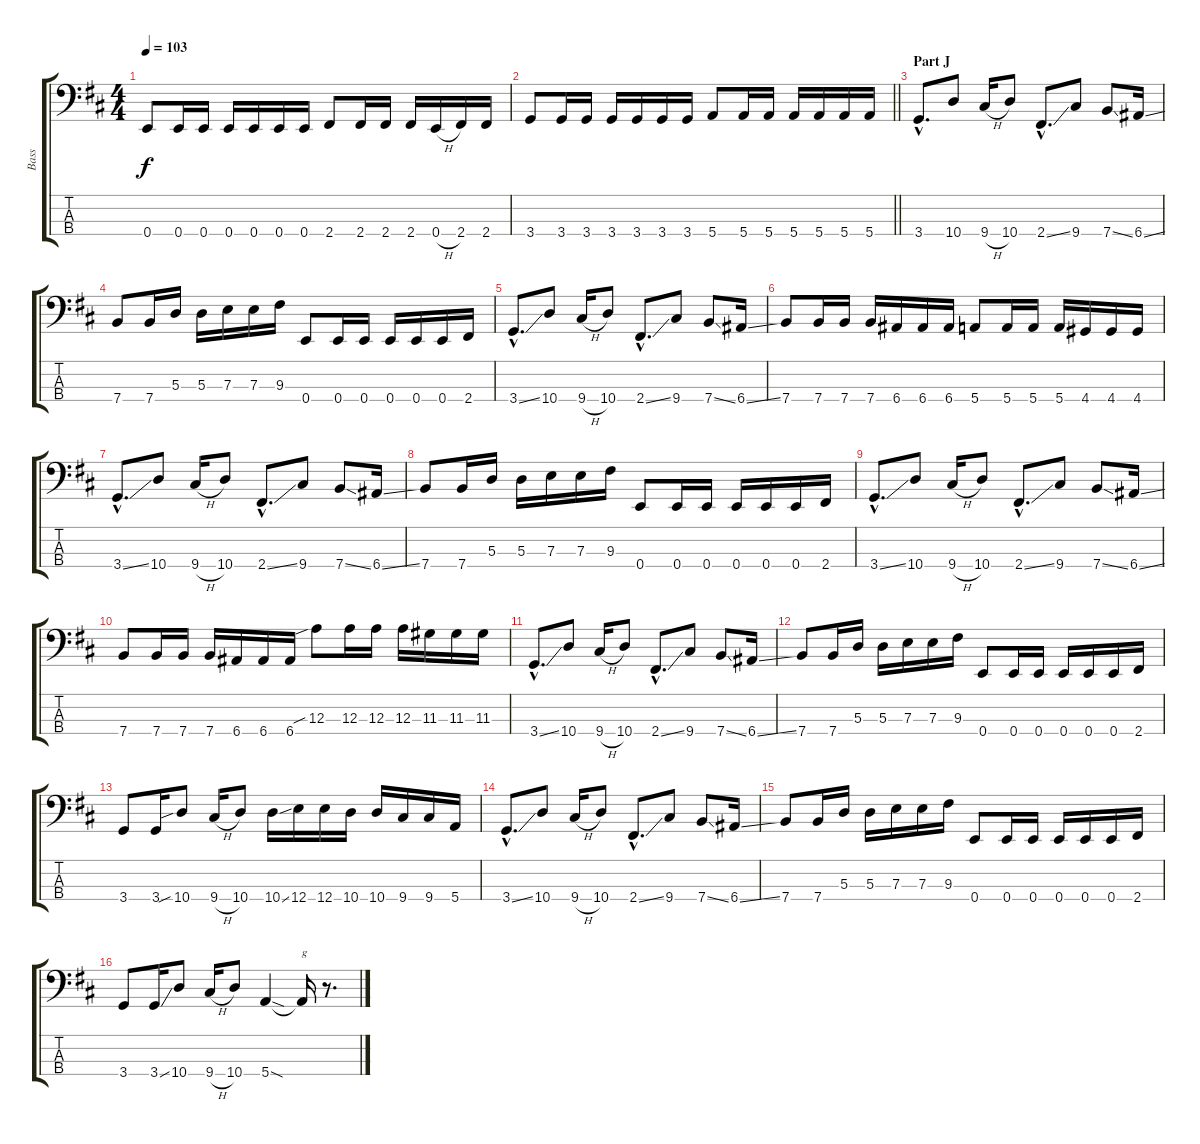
\track ("Bass" "Bass") {instrument electricbasspick}
\staff {score tabs}
\tuning (G2 D2 A1 E1) {hide}
\ts (4 4)
\tempo 103
\clef f4
\ks d
0.4.8{dy f} 0.4.16 0.4.16 0.4.16 0.4.16 0.4.16 0.4.16 2.4.8 2.4.16 2.4.16 2.4.16 0.4{h}.16 2.4.16 2.4.16 |
\barLineRight lightlight
3.4.8 3.4.16 3.4.16 3.4.16 3.4.16 3.4.16 3.4.16 5.4.8 5.4.16 5.4.16 5.4.16 5.4.16 5.4.16 5.4.16 |
\section ("" "Part J")
3.4{hac}.8{d} 10.4.8 9.4{h}.16 10.4.8 2.4{ss hac}.8{d} 9.4.8 7.4{ss}.8 6.4{ss}.16 |
7.4.8 7.4.16 5.3.16 5.3.16 7.3.16 7.3.16 9.3.16 0.4.8 0.4.16 0.4.16 0.4.16 0.4.16 0.4.16 2.4.16 |
3.4{ss hac}.8{d} 10.4.8 9.4{h}.16 10.4.8 2.4{ss hac}.8{d} 9.4.8 7.4{ss}.8 6.4{ss}.16 |
7.4.8 7.4.16 7.4.16 7.4.16 6.4.16 6.4.16 6.4.16 5.4.8 5.4.16 5.4.16 5.4.16 4.4.16 4.4.16 4.4.16 |
3.4{ss hac}.8{d} 10.4.8 9.4{h}.16 10.4.8 2.4{ss hac}.8{d} 9.4.8 7.4{ss}.8 6.4{ss}.16 |
7.4.8 7.4.16 5.3.16 5.3.16 7.3.16 7.3.16 9.3.16 0.4.8 0.4.16 0.4.16 0.4.16 0.4.16 0.4.16 2.4.16 |
3.4{ss hac}.8{d} 10.4.8 9.4{h}.16 10.4.8 2.4{ss hac}.8{d} 9.4.8 7.4{ss}.8 6.4{ss}.16 |
7.4.8 7.4.16 7.4.16 7.4.16 6.4.16 6.4.16 6.4.16 12.3{sib}.8 12.3.16 12.3.16 12.3.16 11.3.16 11.3.16 11.3.16 |
3.4{ss hac}.8{d} 10.4.8 9.4{h}.16 10.4.8 2.4{ss hac}.8{d} 9.4.8 7.4{ss}.8 6.4{ss}.16 |
7.4.8 7.4.16 5.3.16 5.3.16 7.3.16 7.3.16 9.3.16 0.4.8 0.4.16 0.4.16 0.4.16 0.4.16 0.4.16 2.4.16 |
3.4.8 3.4.16 10.4{sib}.8 9.4{h}.16 10.4.8 10.4{ss}.16 12.4.16 12.4.16 10.4.16 10.4.16 9.4.16 9.4.16 5.4.16 |
3.4{ss hac}.8{d} 10.4.8 9.4{h}.16 10.4.8 2.4{ss hac}.8{d} 9.4.8 7.4{ss}.8 6.4{ss}.16 |
7.4.8 7.4.16 5.3.16 5.3.16 7.3.16 7.3.16 9.3.16 0.4.8 0.4.16 0.4.16 0.4.16 0.4.16 0.4.16 2.4.16 |
3.4.8 3.4{ss}.16 10.4.8 9.4{h}.16 10.4.8 5.4{sod}.4 5.4{t}.16{txt "g"} r.8{d}
